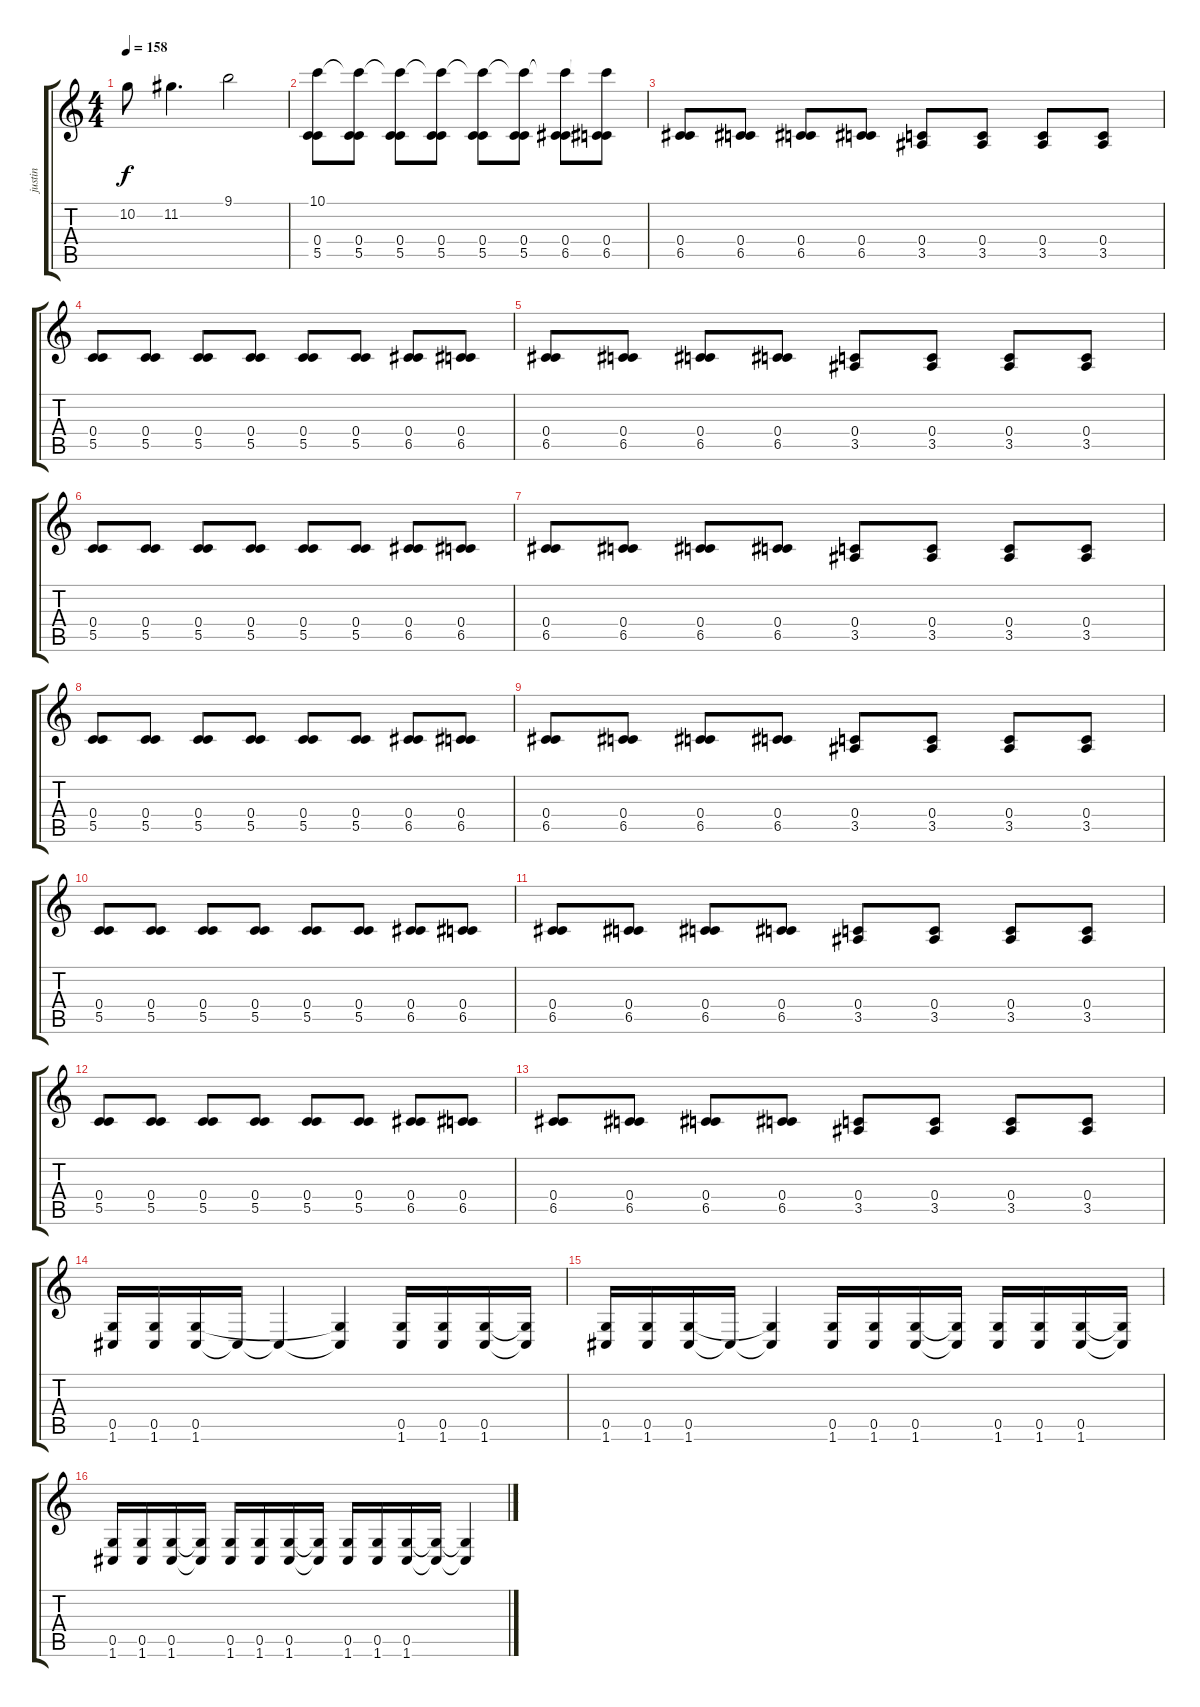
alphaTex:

\track ("justin" "justin") {instrument distortionguitar}
\staff {score tabs}
\tuning (D4 A3 F3 C3 G2 C2) {hide}
\ts (4 4)
\tempo 158
\clef g2
\ks c
10.2{t}.8{dy f} 11.2.4{d} 9.1.2 |
(10.1 0.4 5.5).8 (10.1{t} 0.4 5.5).8 (10.1{t} 0.4 5.5).8 (10.1{t} 0.4 5.5).8 (10.1{t} 0.4 5.5).8 (10.1{t} 0.4 5.5).8 (10.1{t} 0.4 6.5).8 (10.1{t} 0.4 6.5).8 |
(0.4 6.5).8 (0.4 6.5).8 (0.4 6.5).8 (0.4 6.5).8 (0.4 3.5).8 (0.4 3.5).8 (0.4 3.5).8 (0.4 3.5).8 |
(0.4 5.5).8 (0.4 5.5).8 (0.4 5.5).8 (0.4 5.5).8 (0.4 5.5).8 (0.4 5.5).8 (0.4 6.5).8 (0.4 6.5).8 |
(0.4 6.5).8 (0.4 6.5).8 (0.4 6.5).8 (0.4 6.5).8 (0.4 3.5).8 (0.4 3.5).8 (0.4 3.5).8 (0.4 3.5).8 |
(0.4 5.5).8 (0.4 5.5).8 (0.4 5.5).8 (0.4 5.5).8 (0.4 5.5).8 (0.4 5.5).8 (0.4 6.5).8 (0.4 6.5).8 |
(0.4 6.5).8 (0.4 6.5).8 (0.4 6.5).8 (0.4 6.5).8 (0.4 3.5).8 (0.4 3.5).8 (0.4 3.5).8 (0.4 3.5).8 |
(0.4 5.5).8 (0.4 5.5).8 (0.4 5.5).8 (0.4 5.5).8 (0.4 5.5).8 (0.4 5.5).8 (0.4 6.5).8 (0.4 6.5).8 |
(0.4 6.5).8 (0.4 6.5).8 (0.4 6.5).8 (0.4 6.5).8 (0.4 3.5).8 (0.4 3.5).8 (0.4 3.5).8 (0.4 3.5).8 |
(0.4 5.5).8 (0.4 5.5).8 (0.4 5.5).8 (0.4 5.5).8 (0.4 5.5).8 (0.4 5.5).8 (0.4 6.5).8 (0.4 6.5).8 |
(0.4 6.5).8 (0.4 6.5).8 (0.4 6.5).8 (0.4 6.5).8 (0.4 3.5).8 (0.4 3.5).8 (0.4 3.5).8 (0.4 3.5).8 |
(0.4 5.5).8 (0.4 5.5).8 (0.4 5.5).8 (0.4 5.5).8 (0.4 5.5).8 (0.4 5.5).8 (0.4 6.5).8 (0.4 6.5).8 |
(0.4 6.5).8 (0.4 6.5).8 (0.4 6.5).8 (0.4 6.5).8 (0.4 3.5).8 (0.4 3.5).8 (0.4 3.5).8 (0.4 3.5).8 |
(0.5 1.6).16 (0.5 1.6).16 (0.5 1.6).16 1.6{t}.16 1.6{t}.4 (0.5{t} 1.6{t}).4 (0.5 1.6).16 (0.5 1.6).16 (0.5 1.6).16 (0.5{t} 1.6{t}).16 |
(0.5 1.6).16 (0.5 1.6).16 (0.5 1.6).16 1.6{t}.16 (0.5{t} 1.6{t}).4 (0.5 1.6).16 (0.5 1.6).16 (0.5 1.6).16 (0.5{t} 1.6{t}).16 (0.5 1.6).16 (0.5 1.6).16 (0.5 1.6).16 (0.5{t} 1.6{t}).16 |
(0.5 1.6).16 (0.5 1.6).16 (0.5 1.6).16 (0.5{t} 1.6{t}).16 (0.5 1.6).16 (0.5 1.6).16 (0.5 1.6).16 (0.5{t} 1.6{t}).16 (0.5 1.6).16 (0.5 1.6).16 (0.5 1.6).16 (0.5{t} 1.6{t}).16 (0.5{t} 1.6{t}).4
